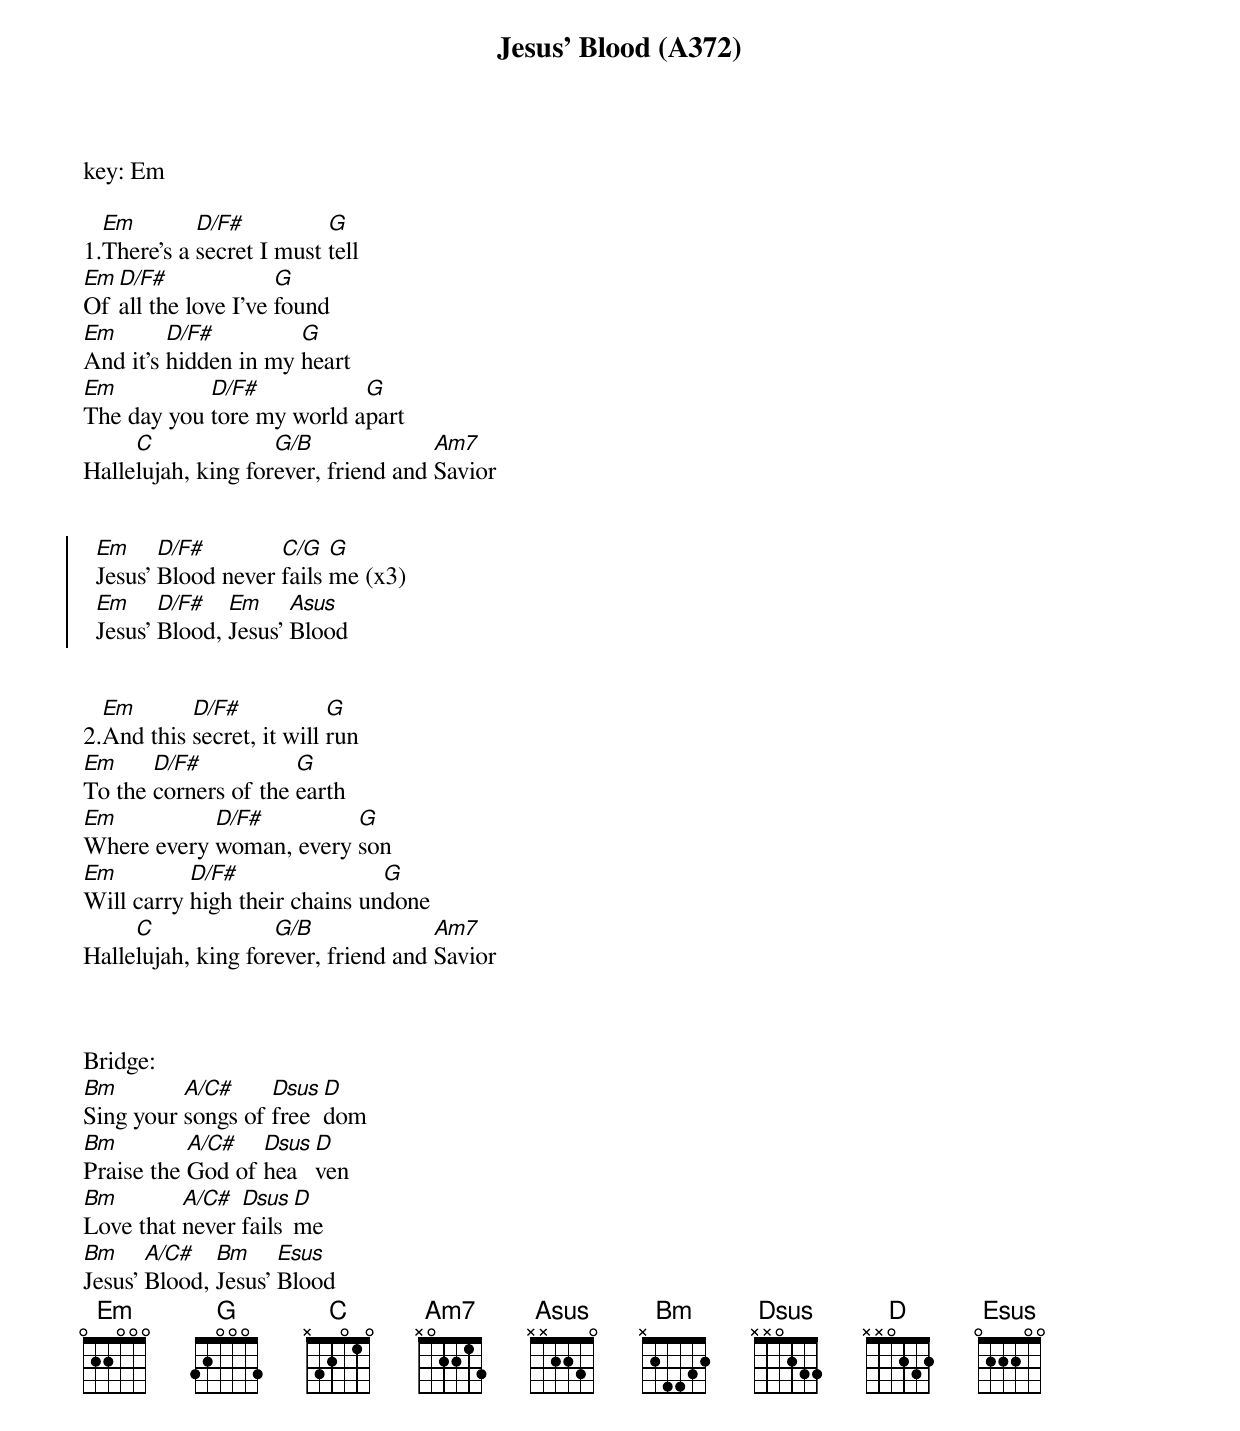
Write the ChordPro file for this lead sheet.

{title: Jesus' Blood (A372)}
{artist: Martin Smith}
key: Em

1.[Em]There's a [D/F#]secret I must [G]tell
[Em]Of [D/F#]all the love I've [G]found
[Em]And it's [D/F#]hidden in my [G]heart
[Em]The day you [D/F#]tore my world a[G]part
Halle[C]lujah, king for[G/B]ever, friend and [Am7]Savior


{soc}
  [Em]Jesus' [D/F#]Blood never [C/G]fails [G]me (x3)
  [Em]Jesus' [D/F#]Blood, [Em]Jesus' [Asus]Blood
 {eoc}


2.[Em]And this [D/F#]secret, it will [G]run
[Em]To the [D/F#]corners of the [G]earth
[Em]Where every [D/F#]woman, every [G]son
[Em]Will carry [D/F#]high their chains un[G]done
Halle[C]lujah, king for[G/B]ever, friend and [Am7]Savior



Bridge:
[Bm]Sing your [A/C#]songs of [Dsus]free[D]dom
[Bm]Praise the [A/C#]God of [Dsus]hea[D]ven
[Bm]Love that [A/C#]never [Dsus]fails [D]me
[Bm]Jesus' [A/C#]Blood, [Bm]Jesus' [Esus]Blood
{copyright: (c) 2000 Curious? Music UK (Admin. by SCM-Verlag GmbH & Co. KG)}
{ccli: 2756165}
